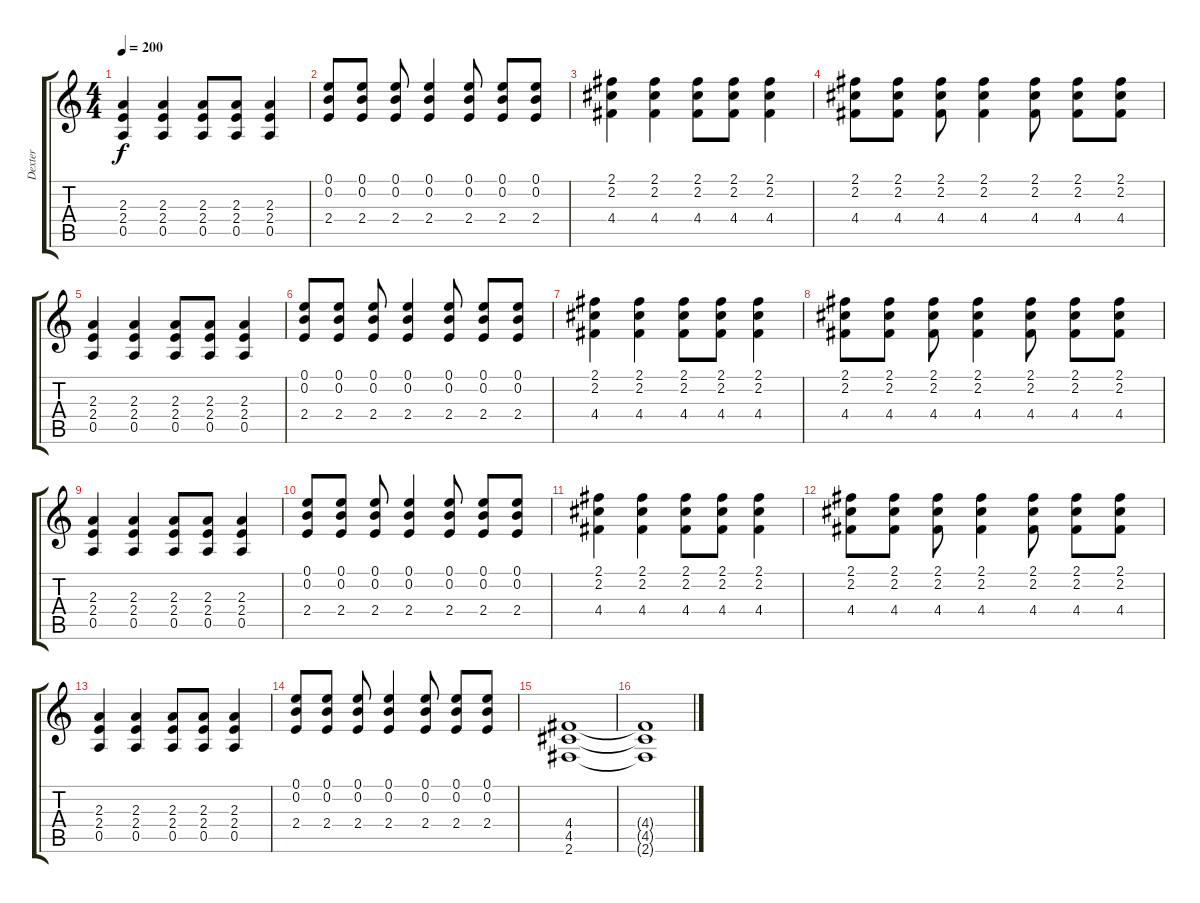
\track ("Dexter" "Dexter") {instrument distortionguitar}
\staff {score tabs}
\tuning (E4 B3 G3 D3 A2 E2) {hide}
\ts (4 4)
\tempo 200
\clef g2
\ks c
(2.3 2.4 0.5).4{dy f} (2.3 2.4 0.5).4 (2.3 2.4 0.5).8 (2.3 2.4 0.5).8 (2.3 2.4 0.5).4 |
(0.1 0.2 2.4).8 (0.1 0.2 2.4).8 (0.1 0.2 2.4).8 (0.1 0.2 2.4).4 (0.1 0.2 2.4).8 (0.1 0.2 2.4).8 (0.1 0.2 2.4).8 |
(2.1 2.2 4.4).4 (2.1 2.2 4.4).4 (2.1 2.2 4.4).8 (2.1 2.2 4.4).8 (2.1 2.2 4.4).4 |
(2.1 2.2 4.4).8 (2.1 2.2 4.4).8 (2.1 2.2 4.4).8 (2.1 2.2 4.4).4 (2.1 2.2 4.4).8 (2.1 2.2 4.4).8 (2.1 2.2 4.4).8 |
(2.3 2.4 0.5).4 (2.3 2.4 0.5).4 (2.3 2.4 0.5).8 (2.3 2.4 0.5).8 (2.3 2.4 0.5).4 |
(0.1 0.2 2.4).8 (0.1 0.2 2.4).8 (0.1 0.2 2.4).8 (0.1 0.2 2.4).4 (0.1 0.2 2.4).8 (0.1 0.2 2.4).8 (0.1 0.2 2.4).8 |
(2.1 2.2 4.4).4 (2.1 2.2 4.4).4 (2.1 2.2 4.4).8 (2.1 2.2 4.4).8 (2.1 2.2 4.4).4 |
(2.1 2.2 4.4).8 (2.1 2.2 4.4).8 (2.1 2.2 4.4).8 (2.1 2.2 4.4).4 (2.1 2.2 4.4).8 (2.1 2.2 4.4).8 (2.1 2.2 4.4).8 |
(2.3 2.4 0.5).4 (2.3 2.4 0.5).4 (2.3 2.4 0.5).8 (2.3 2.4 0.5).8 (2.3 2.4 0.5).4 |
(0.1 0.2 2.4).8 (0.1 0.2 2.4).8 (0.1 0.2 2.4).8 (0.1 0.2 2.4).4 (0.1 0.2 2.4).8 (0.1 0.2 2.4).8 (0.1 0.2 2.4).8 |
(2.1 2.2 4.4).4 (2.1 2.2 4.4).4 (2.1 2.2 4.4).8 (2.1 2.2 4.4).8 (2.1 2.2 4.4).4 |
(2.1 2.2 4.4).8 (2.1 2.2 4.4).8 (2.1 2.2 4.4).8 (2.1 2.2 4.4).4 (2.1 2.2 4.4).8 (2.1 2.2 4.4).8 (2.1 2.2 4.4).8 |
(2.3 2.4 0.5).4 (2.3 2.4 0.5).4 (2.3 2.4 0.5).8 (2.3 2.4 0.5).8 (2.3 2.4 0.5).4 |
(0.1 0.2 2.4).8 (0.1 0.2 2.4).8 (0.1 0.2 2.4).8 (0.1 0.2 2.4).4 (0.1 0.2 2.4).8 (0.1 0.2 2.4).8 (0.1 0.2 2.4).8 |
(4.4 4.5 2.6).1 |
(4.4{t} 4.5{t} 2.6{t}).1
